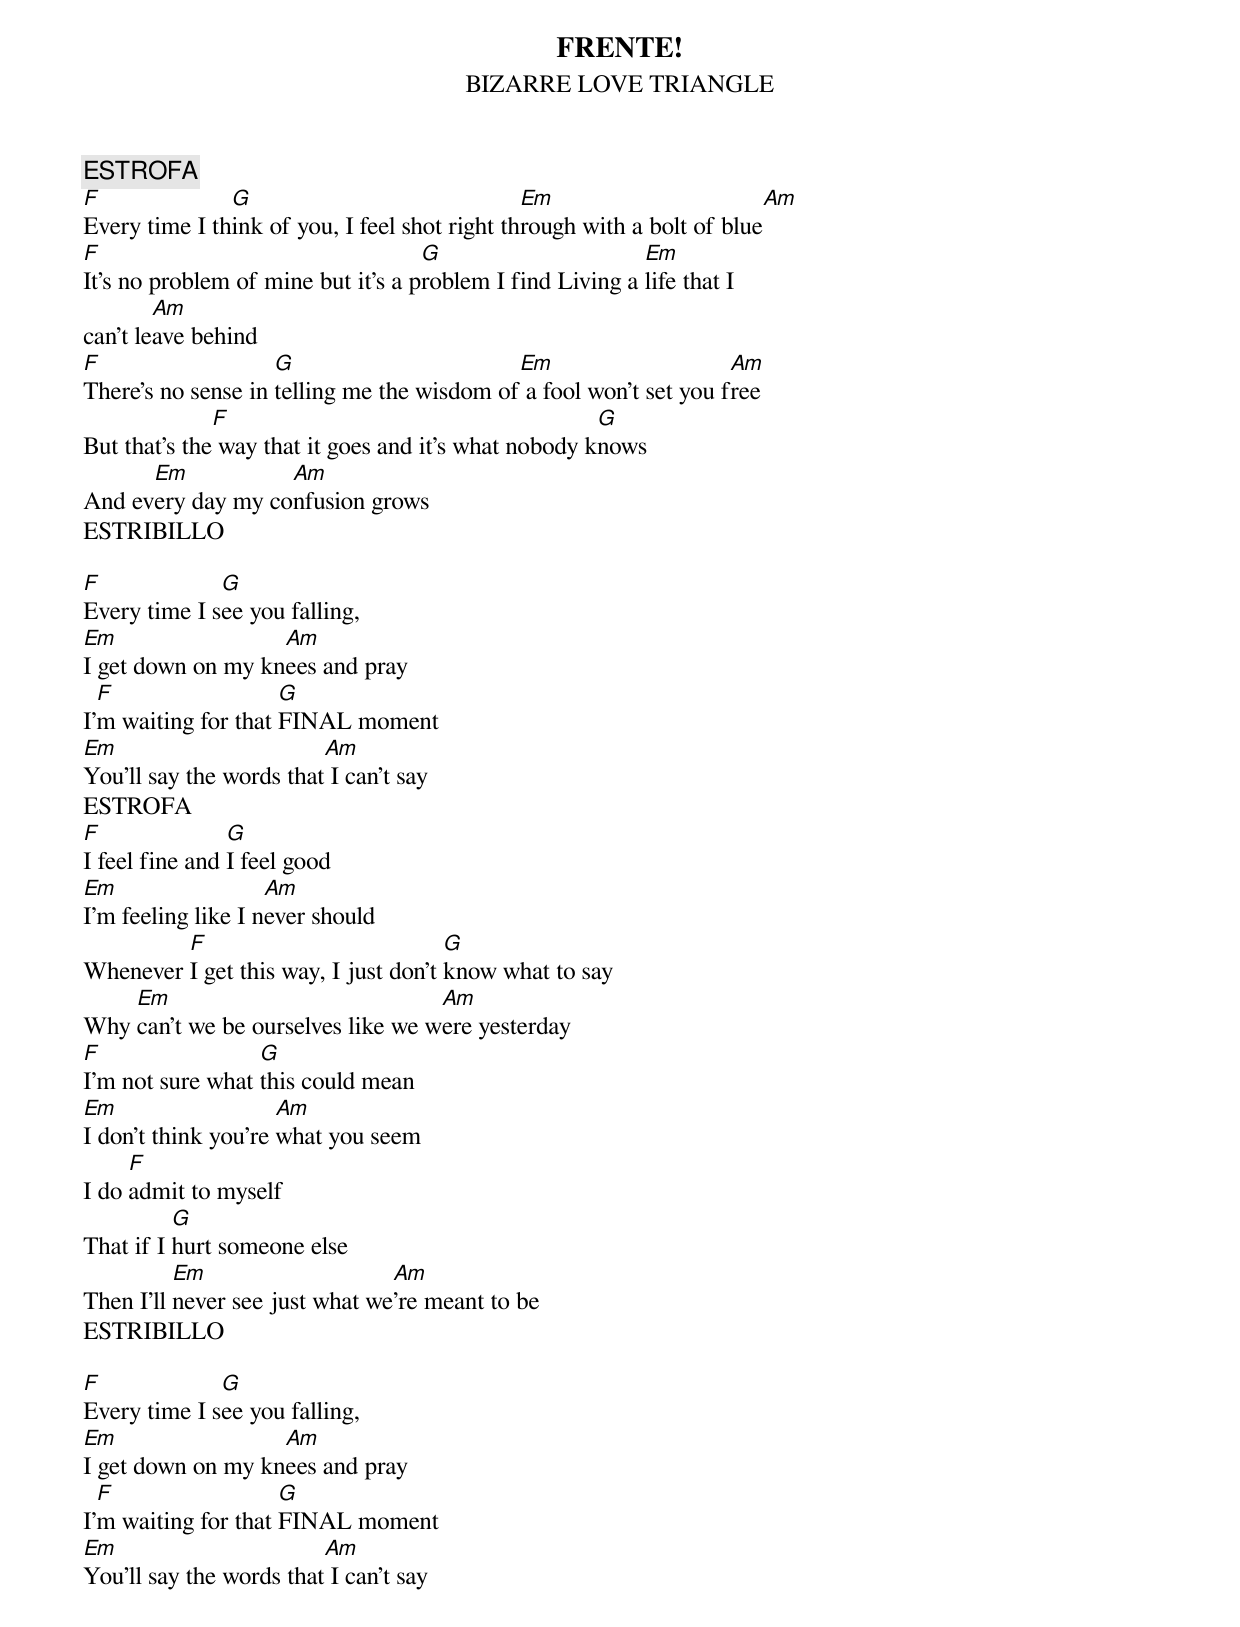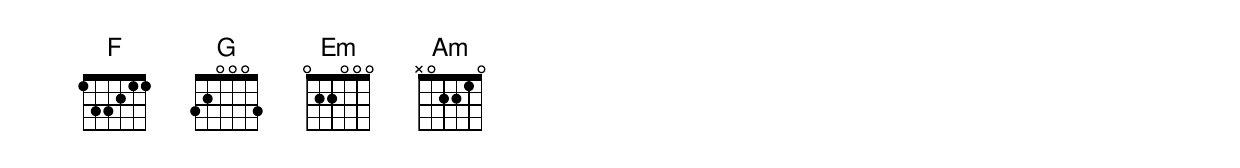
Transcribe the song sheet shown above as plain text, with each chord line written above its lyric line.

FRENTE!
BIZARRE LOVE TRIANGLE
ESTROFA
F              G			       Em                        Am
Every time I think of you, I feel shot right through with a bolt of blue
F                                   G			   Em
It's no problem of mine but it's a problem I find Living a life that I
        Am
can't leave behind
F                   G			    Em                     Am
There's no sense in telling me the wisdom of a fool won't set you free
              F				              G
But that's the way that it goes and it's what nobody knows
      Em           Am
And every day my confusion grows
ESTRIBILLO

F             G
Every time I see you falling,
Em                 Am
I get down on my knees and pray
  F                  G
I'm waiting for that FINAL moment
Em                       Am
You'll say the words that I can't say
ESTROFA
F               G
I feel fine and I feel good
Em                  Am
I'm feeling like I never should
         F                            G
Whenever I get this way, I just don't know what to say
    Em                             Am
Why can't we be ourselves like we were yesterday
F                 G
I'm not sure what this could mean
Em                   Am
I don't think you're what you seem
     F
I do admit to myself
          G
That if I hurt someone else
          Em                    Am
Then I'll never see just what we're meant to be
ESTRIBILLO

F             G
Every time I see you falling,
Em                 Am
I get down on my knees and pray
  F                  G
I'm waiting for that FINAL moment
Em                       Am
You'll say the words that I can't say
